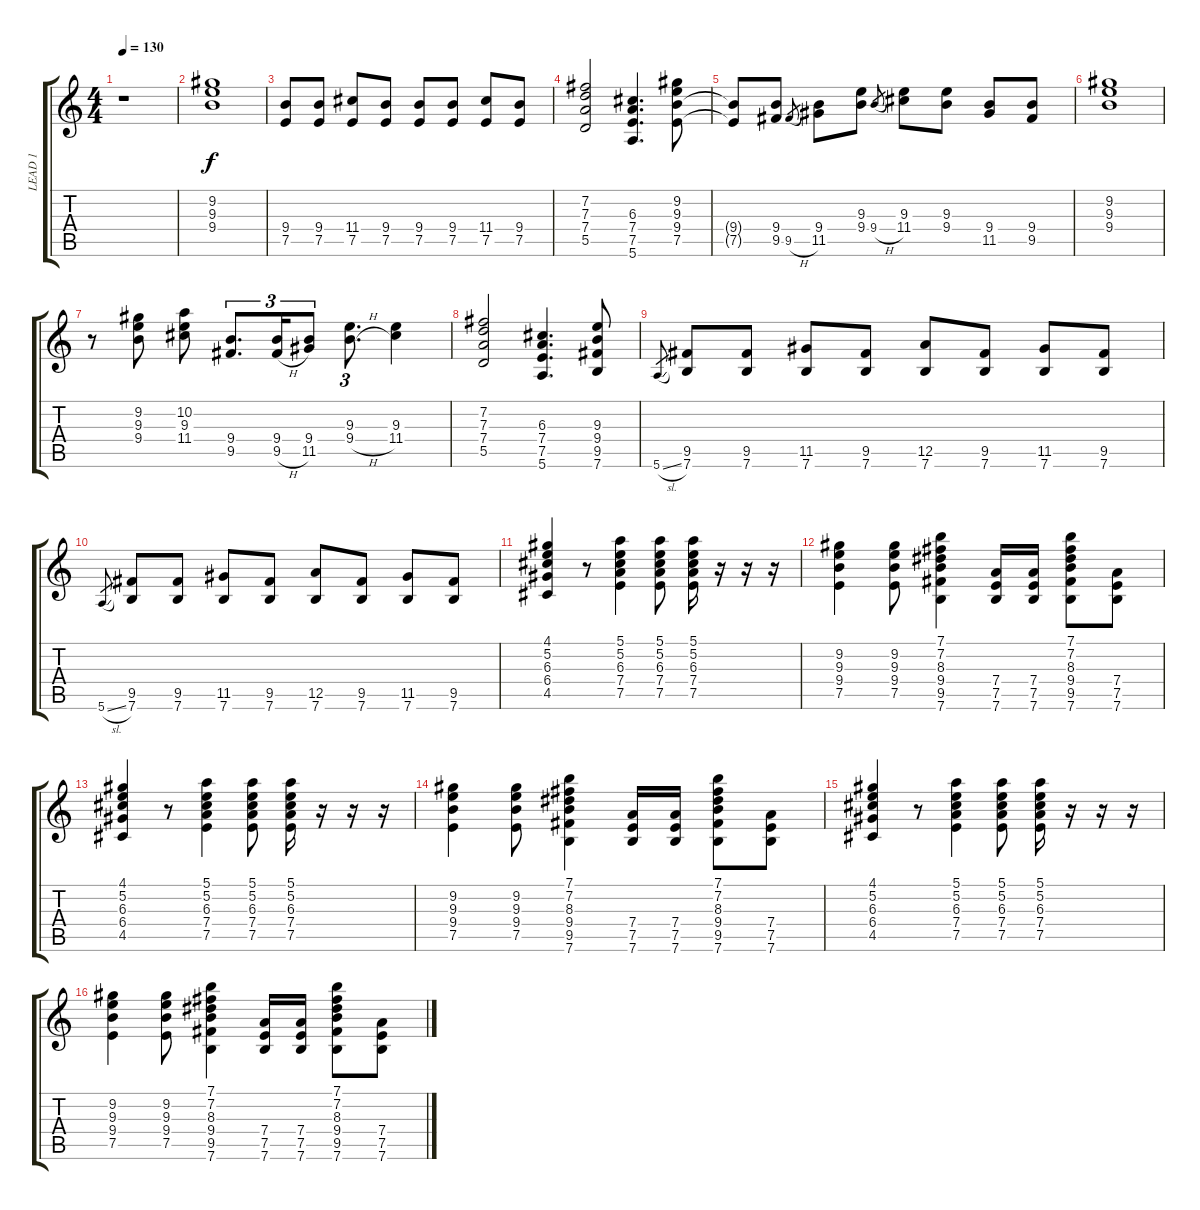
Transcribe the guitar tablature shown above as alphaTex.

\track ("LEAD 1" "LEAD 1") {instrument distortionguitar}
\staff {score tabs}
\tuning (E4 B3 G3 D3 A2 E2) {hide}
\ts (4 4)
\tempo 130
\clef g2
\ks c
r.1{dy f} |
(9.2 9.3 9.4).1 |
(9.4 7.5).8 (9.4 7.5).8 (11.4 7.5).8 (9.4 7.5).8 (9.4 7.5).8 (9.4 7.5).8 (11.4 7.5).8 (9.4 7.5).8 |
(7.2 7.3 7.4 5.5).2 (6.3 7.4 7.5 5.6).4{d} (9.2 9.3 9.4 7.5).8 |
(9.4{t} 7.5{t}).8 (9.4 9.5).8 9.5{h}.8{gr} (9.4 11.5).8 (9.3 9.4).8 9.4{h}.8{gr} (9.3 11.4).8 (9.3 9.4).8 (9.4 11.5).8 (9.4 9.5).8 |
(9.2 9.3 9.4).1 |
r.8 (9.2 9.3 9.4).8 (10.2 9.3 11.4).8 (9.4 9.5).8{d tu (3 2)} (9.4 9.5{h}).16{tu (3 2)} (9.4 11.5).8{tu (3 2)} (9.3 9.4{h}).8{d tu (3 2)} (9.3 11.4).4 |
(7.2 7.3 7.4 5.5).2 (6.3 7.4 7.5 5.6).4{d} (9.3 9.4 9.5 7.6).8 |
5.6{sl}.8{gr} (9.5 7.6).8 (9.5 7.6).8 (11.5 7.6).8 (9.5 7.6).8 (12.5 7.6).8 (9.5 7.6).8 (11.5 7.6).8 (9.5 7.6).8 |
5.6{sl}.8{gr} (9.5 7.6).8 (9.5 7.6).8 (11.5 7.6).8 (9.5 7.6).8 (12.5 7.6).8 (9.5 7.6).8 (11.5 7.6).8 (9.5 7.6).8 |
(4.1 5.2 6.3 6.4 4.5).4 r.8 (5.1 5.2 6.3 7.4 7.5).4 (5.1 5.2 6.3 7.4 7.5).8 (5.1 5.2 6.3 7.4 7.5).16 r.16 r.16 r.16 |
(9.2 9.3 9.4 7.5).4 (9.2 9.3 9.4 7.5).8 (7.1 7.2 8.3 9.4 9.5 7.6).4 (7.4 7.5 7.6).16 (7.4 7.5 7.6).16 (7.1 7.2 8.3 9.4 9.5 7.6).8 (7.4 7.5 7.6).8 |
(4.1 5.2 6.3 6.4 4.5).4 r.8 (5.1 5.2 6.3 7.4 7.5).4 (5.1 5.2 6.3 7.4 7.5).8 (5.1 5.2 6.3 7.4 7.5).16 r.16 r.16 r.16 |
(9.2 9.3 9.4 7.5).4 (9.2 9.3 9.4 7.5).8 (7.1 7.2 8.3 9.4 9.5 7.6).4 (7.4 7.5 7.6).16 (7.4 7.5 7.6).16 (7.1 7.2 8.3 9.4 9.5 7.6).8 (7.4 7.5 7.6).8 |
(4.1 5.2 6.3 6.4 4.5).4 r.8 (5.1 5.2 6.3 7.4 7.5).4 (5.1 5.2 6.3 7.4 7.5).8 (5.1 5.2 6.3 7.4 7.5).16 r.16 r.16 r.16 |
(9.2 9.3 9.4 7.5).4 (9.2 9.3 9.4 7.5).8 (7.1 7.2 8.3 9.4 9.5 7.6).4 (7.4 7.5 7.6).16 (7.4 7.5 7.6).16 (7.1 7.2 8.3 9.4 9.5 7.6).8 (7.4 7.5 7.6).8
